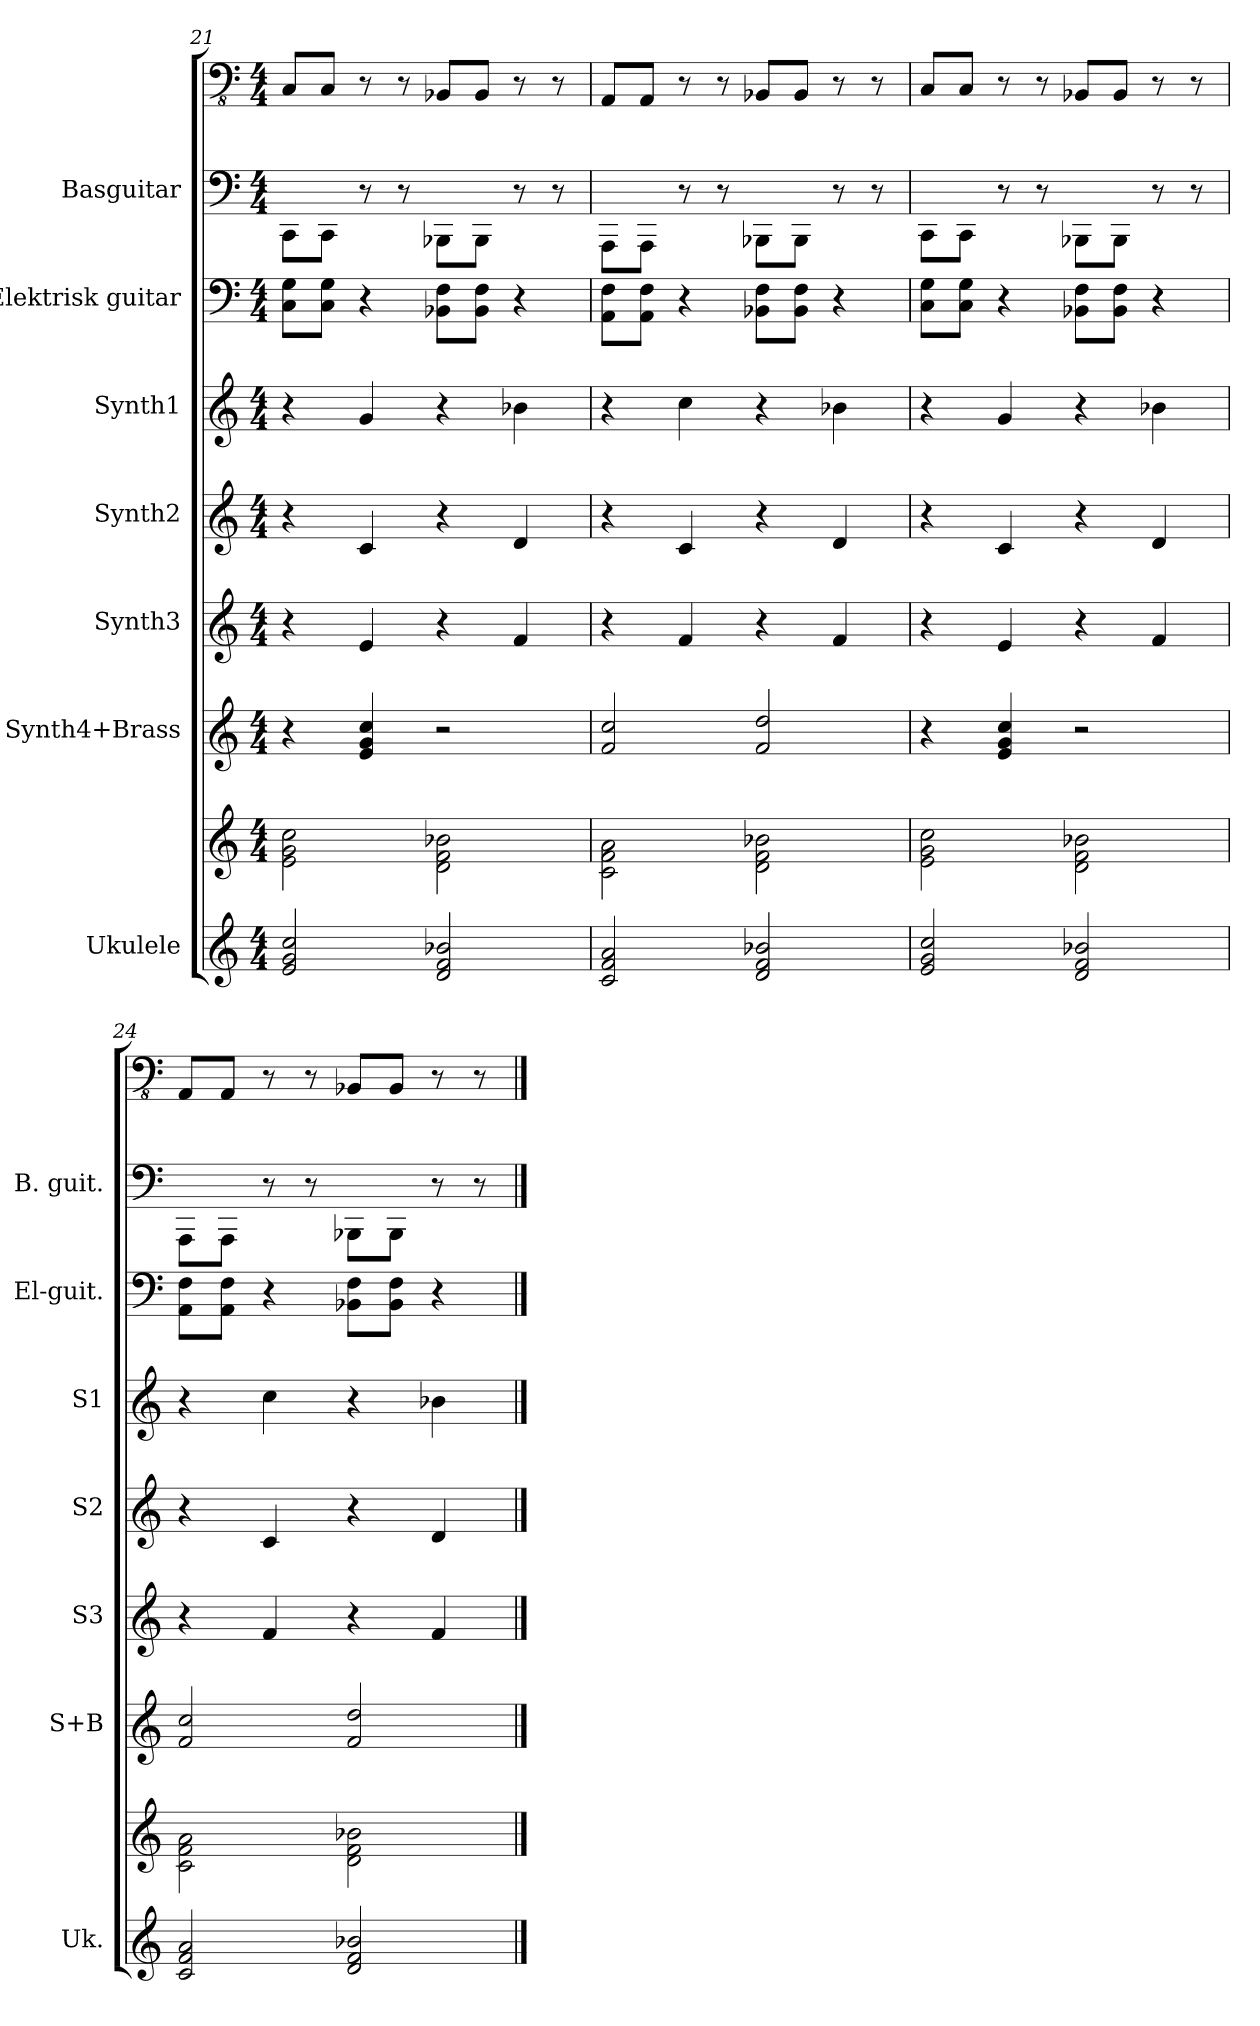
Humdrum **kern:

**kern	**kern	**kern	**kern	**kern	**kern	**kern	**kern	**kern
*part7	*part7	*part6	*part5	*part4	*part3	*part2	*part1	*part1
*staff9	*staff8	*staff7	*staff6	*staff5	*staff4	*staff3	*staff2	*staff1
*I"Ukulele	*	*I"Synth4+Brass	*I"Synth3	*I"Synth2	*I"Synth1	*I"Elektrisk guitar	*I"Basguitar	*
*I'Uk.	*	*I'S+B	*I'S3	*I'S2	*I'S1	*I'El-guit.	*I'B. guit.	*
*clefG2	*	*clefG2	*clefG2	*clefG2	*clefG2	*	*	*clefFv4
*k[]	*k[]	*k[]	*k[]	*k[]	*k[]	*k[]	*k[]	*k[]
*M4/4	*M4/4	*M4/4	*M4/4	*M4/4	*M4/4	*M4/4	*M4/4	*M4/4
=21	=21	=21	=21	=21	=21	=21	=21	=21
2e/ 2g/ 2cc/	2e\ 2g\ 2cc\	4r	4r	4r	4r	8C\ 8G\L	8CC\L	8CC/L
.	.	.	.	.	.	8C\ 8G\J	8CC\J	8CC/J
.	.	4e/ 4g/ 4cc/	4e/	4c/	4g/	4r	8r	8r
.	.	.	.	.	.	.	8r	8r
2d/ 2f/ 2b-X/	2d\ 2f\ 2b-X\	2r	4r	4r	4r	8BB-\ 8F\L	8BBB-X\L	8BBB-X/L
.	.	.	.	.	.	8BB-\ 8F\J	8BBB-\J	8BBB-/J
.	.	.	4f/	4d/	4b-X\	4r	8r	8r
.	.	.	.	.	.	.	8r	8r
=22	=22	=22	=22	=22	=22	=22	=22	=22
2c/ 2f/ 2a/	2c\ 2f\ 2a\	2f/ 2cc/	4r	4r	4r	8AA\ 8F\L	8AAA\L	8AAA/L
.	.	.	.	.	.	8AA\ 8F\J	8AAA\J	8AAA/J
.	.	.	4f/	4c/	4cc\	4r	8r	8r
.	.	.	.	.	.	.	8r	8r
2d/ 2f/ 2b-X/	2d\ 2f\ 2b-X\	2f/ 2dd/	4r	4r	4r	8BB-\ 8F\L	8BBB-X\L	8BBB-X/L
.	.	.	.	.	.	8BB-\ 8F\J	8BBB-\J	8BBB-/J
.	.	.	4f/	4d/	4b-X\	4r	8r	8r
.	.	.	.	.	.	.	8r	8r
=23	=23	=23	=23	=23	=23	=23	=23	=23
2e/ 2g/ 2cc/	2e\ 2g\ 2cc\	4r	4r	4r	4r	8C\ 8G\L	8CC\L	8CC/L
.	.	.	.	.	.	8C\ 8G\J	8CC\J	8CC/J
.	.	4e/ 4g/ 4cc/	4e/	4c/	4g/	4r	8r	8r
.	.	.	.	.	.	.	8r	8r
2d/ 2f/ 2b-X/	2d\ 2f\ 2b-X\	2r	4r	4r	4r	8BB-\ 8F\L	8BBB-X\L	8BBB-X/L
.	.	.	.	.	.	8BB-\ 8F\J	8BBB-\J	8BBB-/J
.	.	.	4f/	4d/	4b-X\	4r	8r	8r
.	.	.	.	.	.	.	8r	8r
!!LO:PB:g=z
=24	=24	=24	=24	=24	=24	=24	=24	=24
2c/ 2f/ 2a/	2c\ 2f\ 2a\	2f/ 2cc/	4r	4r	4r	8AA\ 8F\L	8AAA\L	8AAA/L
.	.	.	.	.	.	8AA\ 8F\J	8AAA\J	8AAA/J
.	.	.	4f/	4c/	4cc\	4r	8r	8r
.	.	.	.	.	.	.	8r	8r
2d/ 2f/ 2b-X/	2d\ 2f\ 2b-X\	2f/ 2dd/	4r	4r	4r	8BB-\ 8F\L	8BBB-X\L	8BBB-X/L
.	.	.	.	.	.	8BB-\ 8F\J	8BBB-\J	8BBB-/J
.	.	.	4f/	4d/	4b-X\	4r	8r	8r
.	.	.	.	.	.	.	8r	8r
==	==	==	==	==	==	==	==	==
*-	*-	*-	*-	*-	*-	*-	*-	*-
